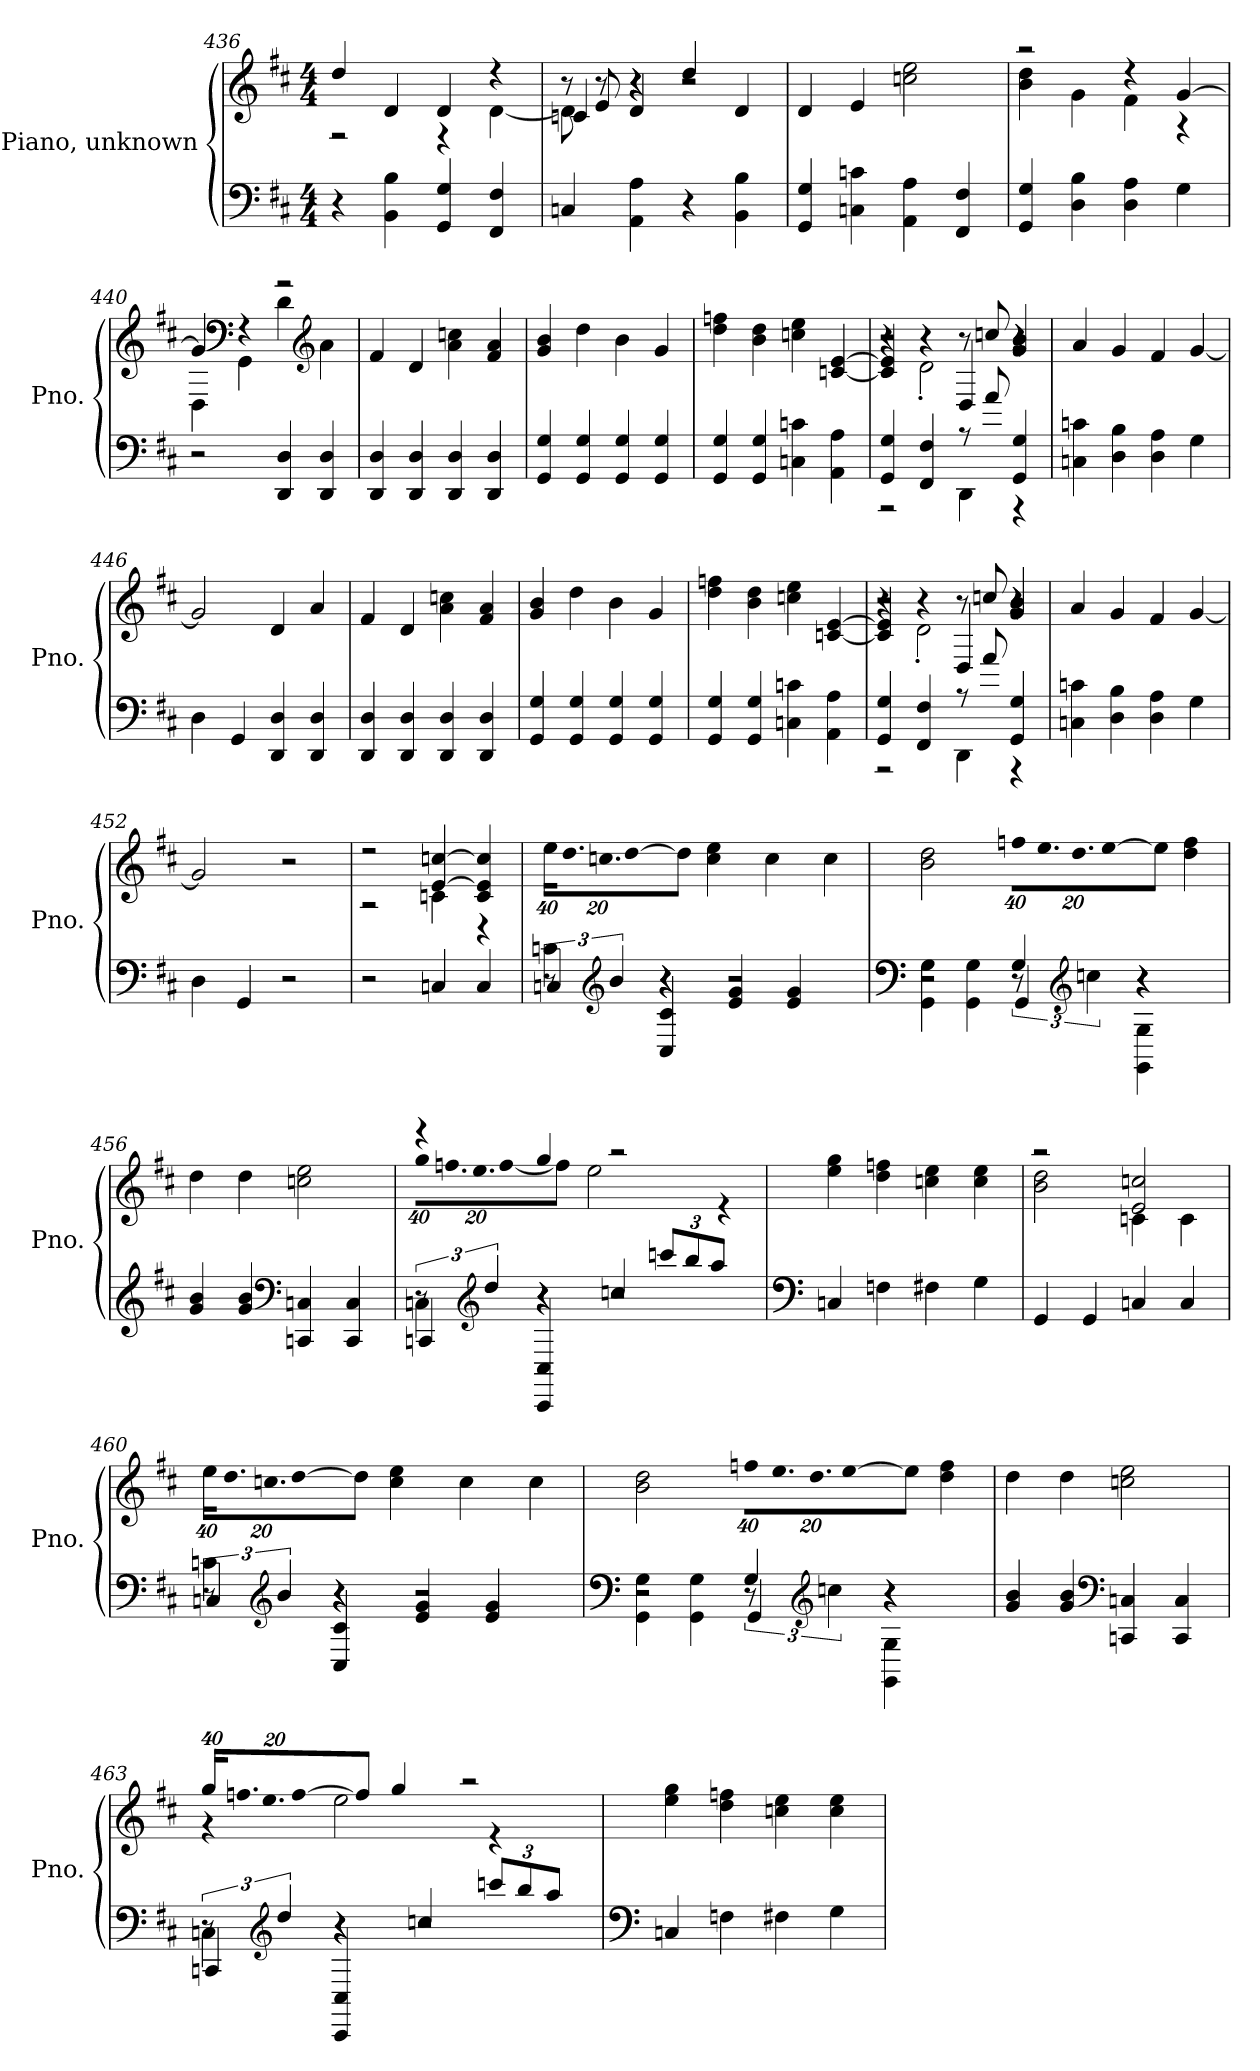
**kern	**kern
*part1	*part1
*staff2	*staff1
*I"Piano, unknown	*
*I'Pno.	*
*clefF4	*clefG2
*k[f#c#]	*k[f#c#]
*M4/4	*M4/4
=436	=436
*	*^
4r	4dd/	2r
4BB\ 4B\	4d/	.
4GG/ 4G/	4d/	4r
4FF#/ 4F#/	4r	[4d\
!!LO:LB:g=z
=437	=437	=437
*	*	*^
4Cn/	8r	8d\]	4cn/
.	8e/	8r	.
4AA\ 4A\	4d/	4r	4r
4r	4dd/	2r	2r
4BB\ 4B\	4d/	.	.
*	*v	*v	*v
=438	=438
4GG/ 4G/	4d/
4Cn\ 4cn\	4e/
4AA\ 4A\	2ccn\ 2ee\
4FF#/ 4F#/	.
=439	=439
*	*^
4GG/ 4G/	2r	4b\ 4dd\
4D\ 4B\	.	4g\
4D\ 4A\	4r	4f#\
4G\	[4g/	4r
=440	=440	=440
2r	4g/]	4D\
*	*clefF4	*
.	4r	4GG\
4DD/ 4D/	2r	4d\
*	*clefG2	*
4DD/ 4D/	.	4a\
*	*v	*v
=441	=441
4DD/ 4D/	4f#/
4DD/ 4D/	4d/
4DD/ 4D/	4a\ 4ccn\
4DD/ 4D/	4f#/ 4a/
=442	=442
4GG/ 4G/	4g/ 4b/
4GG/ 4G/	4dd\
4GG/ 4G/	4b\
4GG/ 4G/	4g/
!!LO:LB:g=z
=443	=443
4GG/ 4G/	4dd\ 4ffn\
4GG/ 4G/	4b\ 4dd\
4Cn\ 4cn\	4ccn\ 4ee\
4AA\ 4A\	[4cn/ [4e/
=444	=444
*^	*^
*	*	*	*^
4GG/ 4G/	2r	4c/] 4e/]	4r	2r
4FF#/ 4F#/	.	4r	2d'\	.
8r	4DD\	8r	.	4D/
8a/	.	8ccn/	.	.
4GG/ 4G/	4r	4g/ 4b/	4r	4r
*v	*v	*	*	*
*	*v	*v	*v
=445	=445
4Cn\ 4cn\	4a/
4D\ 4B\	4g/
4D\ 4A\	4f#/
4G\	[4g/
=446	=446
4D\	2g/]
4GG/	.
4DD/ 4D/	4d/
4DD/ 4D/	4a/
=447	=447
4DD/ 4D/	4f#/
4DD/ 4D/	4d/
4DD/ 4D/	4a\ 4ccn\
4DD/ 4D/	4f#/ 4a/
=448	=448
4GG/ 4G/	4g/ 4b/
4GG/ 4G/	4dd\
4GG/ 4G/	4b\
4GG/ 4G/	4g/
=449	=449
4GG/ 4G/	4dd\ 4ffn\
4GG/ 4G/	4b\ 4dd\
4Cn\ 4cn\	4ccn\ 4ee\
4AA\ 4A\	[4cn/ [4e/
!!LO:LB:g=z
=450	=450
*^	*^
*	*	*	*^
4GG/ 4G/	2r	4c/] 4e/]	4r	2r
4FF#/ 4F#/	.	4r	2d'\	.
8r	4DD\	8r	.	4D/
8a/	.	8ccn/	.	.
4GG/ 4G/	4r	4g/ 4b/	4r	4r
*v	*v	*	*	*
*	*v	*v	*v
=451	=451
4Cn\ 4cn\	4a/
4D\ 4B\	4g/
4D\ 4A\	4f#/
4G\	[4g/
=452	=452
4D\	2g/]
4GG/	.
2r	2r
=453	=453
*	*^
2r	2r	2r
4Cn/	[4e/ [4ccn/	4cn\
4C/	4c/ 4e/] 4cc/]	4r
*	*v	*v
=454	=454
*^	*
*	*^	*
*	*	*	*Xbrackettup
*	*	*	*^
!	!	!	!LO:N:vis=32	!
*	*	*	*v	*v
12r	4cn\	4Cn/	640%23ee\LLL
!	!	!	!LO:N:vis=64.
.	.	.	640%17dd\L
!	!	!	!LO:N:vis=64.
.	.	.	640%17ccn\J
*clefG2	*	*	*
6b/	.	.	.
!	!	!	!LO:N:vis=32
.	.	.	[640%23dd\JJ
.	.	.	8dd\J]
4C/ 4c/	4r	4r	4cc\ 4ee\
4e/ 4g/	2r	2r	4cc\
4e/ 4g/	.	.	4cc\
!!LO:LB:g=z
=455	=455	=455	=455
*clefF4	*	*	*
2r	4GG\ 4G\	2r	2b\ 2dd\
.	4GG\ 4G\	.	.
!	!	!	!LO:N:vis=32
4G/	12r	4GG/	640%23ffn\LLL
!	!	!	!LO:N:vis=64.
.	.	.	640%17ee\L
!	!	!	!LO:N:vis=64.
.	.	.	640%17dd\J
*clefG2	*	*	*
.	6ccn\	.	.
!	!	!	!LO:N:vis=32
.	.	.	[640%23ee\JJ
.	.	.	8ee\J]
4r	4GG\ 4G\	4r	4dd\ 4ff\
*v	*v	*v	*
=456	=456
4g/ 4b/	4dd\
4g/ 4b/	4dd\
*clefF4	*
4CCn/ 4Cn/	2ccn\ 2ee\
4CC/ 4C/	.
=457	=457
*^	*^
*	*^	*	*
!	!	!	!	!LO:N:vis=32
12r	4Cn\	4CCn/	4r	640%23gg\LLL
!	!	!	!	!LO:N:vis=64.
.	.	.	.	640%17ffn\L
!	!	!	!	!LO:N:vis=64.
.	.	.	.	640%17ee\J
*clefG2	*	*	*	*
6dd/	.	.	.	.
!	!	!	!	!LO:N:vis=32
.	.	.	.	[640%23ff\JJ
.	.	.	.	8ff\J]
4CC/ 4C/	4r	4r	4gg/	2ee\
4ccn/	2r	2r	2r	.
*Xbrackettup	*	*	*	*
12cccn/L	.	.	.	4r
12bb/	.	.	.	.
12aa/J	.	.	.	.
*v	*v	*v	*	*
*	*v	*v
=458	=458
*clefF4	*
4Cn/	4ee\ 4gg\
4Fn\	4dd\ 4ffn\
4F#X\	4ccn\ 4ee\
4G\	4cc\ 4ee\
!!LO:PB:g=z
=459	=459
*	*^
4GG/	2r	2b\ 2dd\
4GG/	.	.
4Cn/	2e/ 2ccn/	4cn\
4C/	.	4c\
*	*v	*v
=460	=460
*brackettup	*
*^	*^
*	*^	*	*
!	!	!	!LO:N:vis=32	!
*	*	*	*v	*v
12r	4cn\	4Cn/	640%23ee\LLL
!	!	!	!LO:N:vis=64.
.	.	.	640%17dd\L
!	!	!	!LO:N:vis=64.
.	.	.	640%17ccn\J
*clefG2	*	*	*
6b/	.	.	.
!	!	!	!LO:N:vis=32
.	.	.	[640%23dd\JJ
.	.	.	8dd\J]
4C/ 4c/	4r	4r	4cc\ 4ee\
4e/ 4g/	2r	2r	4cc\
4e/ 4g/	.	.	4cc\
=461	=461	=461	=461
*clefF4	*	*	*
2r	4GG\ 4G\	2r	2b\ 2dd\
.	4GG\ 4G\	.	.
!	!	!	!LO:N:vis=32
4G/	12r	4GG/	640%23ffn\LLL
!	!	!	!LO:N:vis=64.
.	.	.	640%17ee\L
!	!	!	!LO:N:vis=64.
.	.	.	640%17dd\J
*clefG2	*	*	*
.	6ccn\	.	.
!	!	!	!LO:N:vis=32
.	.	.	[640%23ee\JJ
.	.	.	8ee\J]
4r	4GG\ 4G\	4r	4dd\ 4ff\
*v	*v	*v	*
=462	=462
4g/ 4b/	4dd\
4g/ 4b/	4dd\
*clefF4	*
4CCn/ 4Cn/	2ccn\ 2ee\
4CC/ 4C/	.
!!LO:LB:g=z
=463	=463
*^	*
*	*^	*
!	!	!	!LO:N:vis=32
*	*	*	*^
12r	4Cn\	4CCn/	640%23gg/LLL	4r
!	!	!	!LO:N:vis=64.	!
.	.	.	640%17ffn/L	.
!	!	!	!LO:N:vis=64.	!
.	.	.	640%17ee/J	.
*clefG2	*	*	*	*
6dd/	.	.	.	.
!	!	!	!LO:N:vis=32	!
.	.	.	[640%23ff/JJ	.
.	.	.	8ff/J]	.
4CC/ 4C/	4r	4r	4gg/	2ee\
4ccn/	2r	2r	2r	.
*Xbrackettup	*	*	*	*
12cccn/L	.	.	.	4r
12bb/	.	.	.	.
12aa/J	.	.	.	.
*v	*v	*v	*	*
*	*v	*v
=464	=464
*clefF4	*
4Cn/	4ee\ 4gg\
4Fn\	4dd\ 4ffn\
4F#X\	4ccn\ 4ee\
4G\	4cc\ 4ee\
=	=
*-	*-
